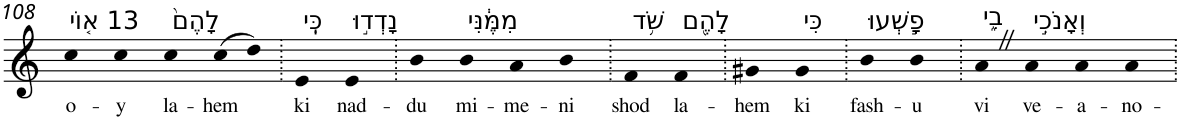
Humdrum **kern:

**kern	**text
*part1	*part1
*staff1	*staff1
*I"Piano	*
*I'Pno	*
!!LO:PB:g=z
*clefG2	*
*k[]	*
=108	=108
!LO:TX:a:t=13 א֤וֹי	!
!	!LO:LY:b
4cc	o-
!	!LO:LY:b
4cc	-y
!LO:TX:a:t=לָהֶם֙	!
!	!LO:LY:b
4cc	la-
!	!LO:LY:b
(>8cc	-hem
8dd)	.
=109.	=109.
!LO:TX:a:t=כִּֽי	!
!	!LO:LY:b
4e	ki
!LO:TX:a:t=נָדְד֣וּ	!
!	!LO:LY:b
4e	nad-
=110.	=110.
!	!LO:LY:b
4b	-du
!LO:TX:a:t=מִמֶּ֔נִּי	!
!	!LO:LY:b
4b	mi-
!	!LO:LY:b
4a	-me-
!	!LO:LY:b
4b	-ni
=111.	=111.
!LO:TX:a:t=שֹׁ֥ד	!
!	!LO:LY:b
4f	shod
!LO:TX:a:t=לָהֶ֖ם	!
!	!LO:LY:b
4f	la-
=112.	=112.
!	!LO:LY:b
4g#X	-hem
!LO:TX:a:t=כִּי	!
!	!LO:LY:b
4g#	ki
=113.	=113.
!LO:TX:a:t=פָ֣שְׁעוּ	!
!	!LO:LY:b
4b	fash-
!	!LO:LY:b
4b	-u
=114.	=114.
!LO:TX:a:t=בִ֑י	!
!	!LO:LY:b
4aZ	vi
!LO:TX:a:t=וְאָנֹכִ֣י	!
!	!LO:LY:b
4a	ve-
!	!LO:LY:b
4a	-a-
!	!LO:LY:b
4a	-no-
=.	=.
*-	*-
